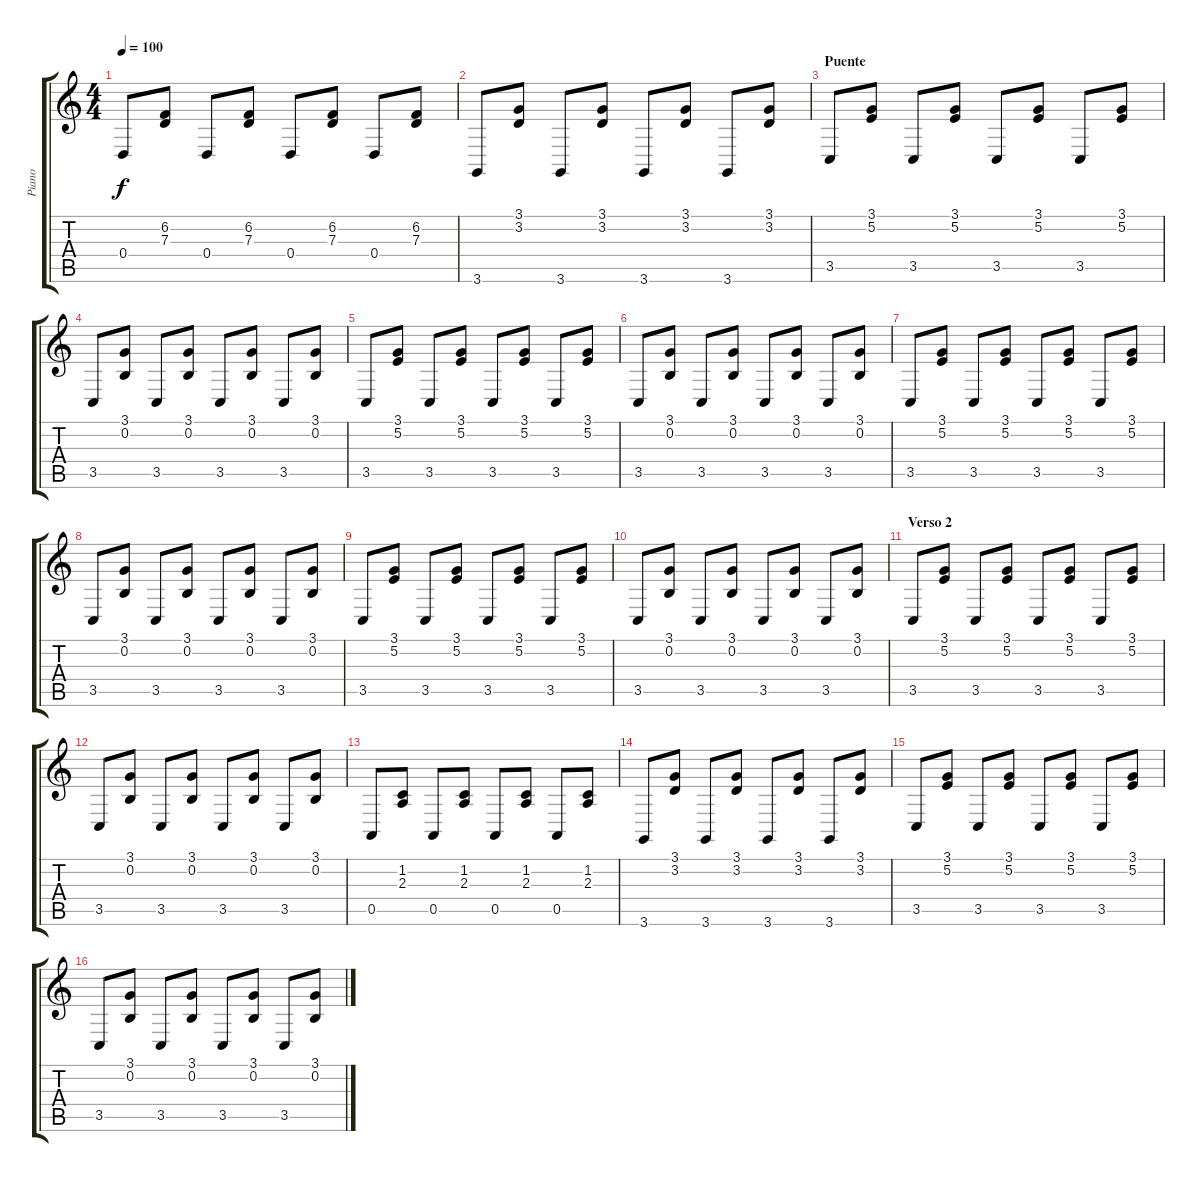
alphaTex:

\track ("Piano" "Piano") {instrument electricpiano1}
\staff {score tabs}
\tuning (E4 B3 G3 D3 A2 E2) {hide}
\ts (4 4)
\tempo 100
\clef g2
\ks c
0.4.8{dy f} (6.2 7.3).8 0.4.8 (6.2 7.3).8 0.4.8 (6.2 7.3).8 0.4.8 (6.2 7.3).8 |
3.6.8 (3.1 3.2).8 3.6.8 (3.1 3.2).8 3.6.8 (3.1 3.2).8 3.6.8 (3.1 3.2).8 |
\section ("" "Puente")
3.5.8 (3.1 5.2).8 3.5.8 (3.1 5.2).8 3.5.8 (3.1 5.2).8 3.5.8 (3.1 5.2).8 |
3.5.8 (3.1 0.2).8 3.5.8 (3.1 0.2).8 3.5.8 (3.1 0.2).8 3.5.8 (3.1 0.2).8 |
3.5.8 (3.1 5.2).8 3.5.8 (3.1 5.2).8 3.5.8 (3.1 5.2).8 3.5.8 (3.1 5.2).8 |
3.5.8 (3.1 0.2).8 3.5.8 (3.1 0.2).8 3.5.8 (3.1 0.2).8 3.5.8 (3.1 0.2).8 |
3.5.8 (3.1 5.2).8 3.5.8 (3.1 5.2).8 3.5.8 (3.1 5.2).8 3.5.8 (3.1 5.2).8 |
3.5.8 (3.1 0.2).8 3.5.8 (3.1 0.2).8 3.5.8 (3.1 0.2).8 3.5.8 (3.1 0.2).8 |
3.5.8 (3.1 5.2).8 3.5.8 (3.1 5.2).8 3.5.8 (3.1 5.2).8 3.5.8 (3.1 5.2).8 |
3.5.8 (3.1 0.2).8 3.5.8 (3.1 0.2).8 3.5.8 (3.1 0.2).8 3.5.8 (3.1 0.2).8 |
\section ("" "Verso 2")
3.5.8 (3.1 5.2).8 3.5.8 (3.1 5.2).8 3.5.8 (3.1 5.2).8 3.5.8 (3.1 5.2).8 |
3.5.8 (3.1 0.2).8 3.5.8 (3.1 0.2).8 3.5.8 (3.1 0.2).8 3.5.8 (3.1 0.2).8 |
0.5.8 (1.2 2.3).8 0.5.8 (1.2 2.3).8 0.5.8 (1.2 2.3).8 0.5.8 (1.2 2.3).8 |
3.6.8 (3.1 3.2).8 3.6.8 (3.1 3.2).8 3.6.8 (3.1 3.2).8 3.6.8 (3.1 3.2).8 |
3.5.8 (3.1 5.2).8 3.5.8 (3.1 5.2).8 3.5.8 (3.1 5.2).8 3.5.8 (3.1 5.2).8 |
3.5.8 (3.1 0.2).8 3.5.8 (3.1 0.2).8 3.5.8 (3.1 0.2).8 3.5.8 (3.1 0.2).8
